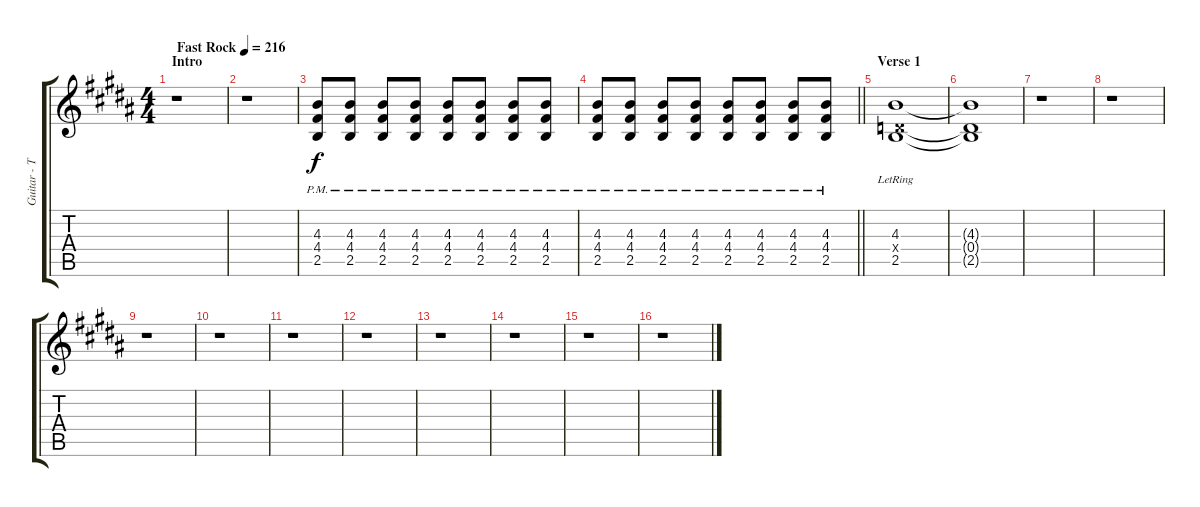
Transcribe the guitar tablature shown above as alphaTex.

\track ("Guitar - Tom DeLonge" "Guitar - T") {instrument overdrivenguitar}
\staff {score tabs}
\tuning (E4 B3 G3 D3 A2 E2) {hide}
\ts (4 4)
\section ("" "Intro")
\tempo (216 "Fast Rock")
\clef g2
\ks b
r.1{dy f instrument overdrivenguitar} |
r.1 |
(4.3{pm} 4.4{pm} 2.5{pm}).8 (4.3{pm} 4.4{pm} 2.5{pm}).8 (4.3{pm} 4.4{pm} 2.5{pm}).8 (4.3{pm} 4.4{pm} 2.5{pm}).8 (4.3{pm} 4.4{pm} 2.5{pm}).8 (4.3{pm} 4.4{pm} 2.5{pm}).8 (4.3{pm} 4.4{pm} 2.5{pm}).8 (4.3{pm} 4.4{pm} 2.5{pm}).8 |
\barLineRight lightlight
(4.3{pm} 4.4{pm} 2.5{pm}).8 (4.3{pm} 4.4{pm} 2.5{pm}).8 (4.3{pm} 4.4{pm} 2.5{pm}).8 (4.3{pm} 4.4{pm} 2.5{pm}).8 (4.3{pm} 4.4{pm} 2.5{pm}).8 (4.3{pm} 4.4{pm} 2.5{pm}).8 (4.3{pm} 4.4{pm} 2.5{pm}).8 (4.3{pm} 4.4{pm} 2.5{pm}).8 |
\section ("" "Verse 1")
(4.3{lr} 0.4{x} 2.5{lr}).1 |
(4.3{t} 0.4{t} 2.5{t}).1 |
r.1 |
r.1 |
r.1 |
r.1 |
r.1 |
r.1 |
r.1 |
r.1 |
r.1 |
r.1
